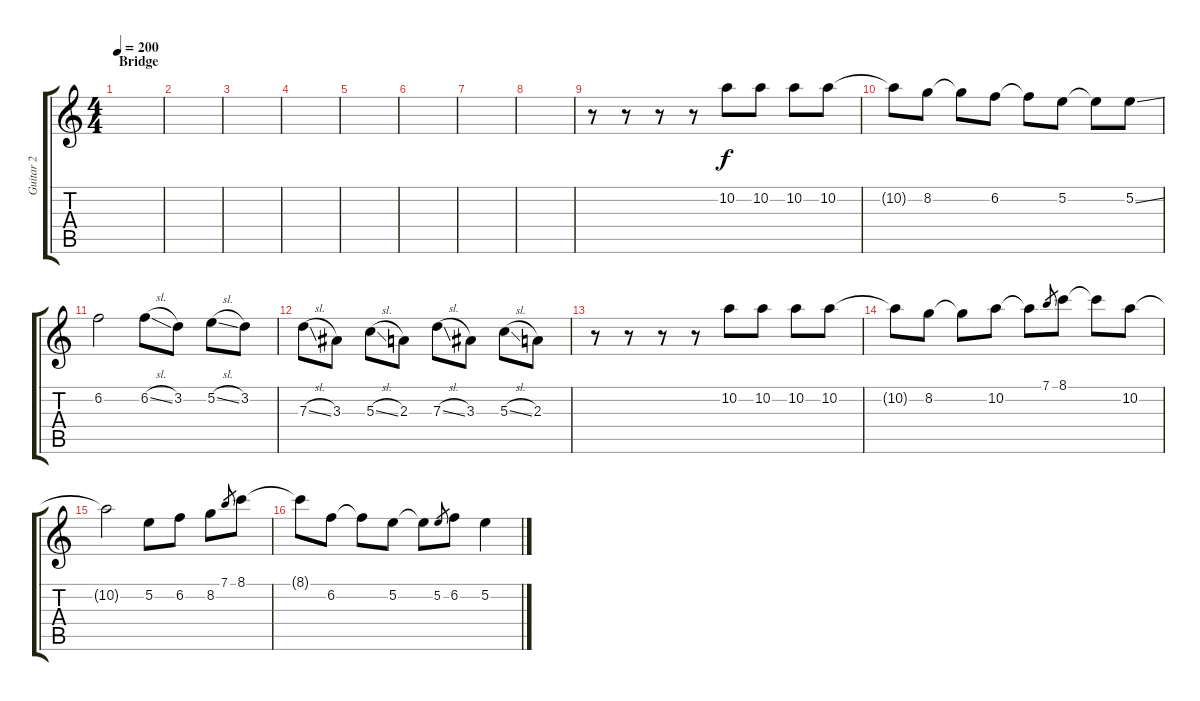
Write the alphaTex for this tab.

\track ("Guitar 2" "Guitar 2") {instrument distortionguitar}
\staff {score tabs}
\tuning (E4 B3 G3 D3 A2 D2) {hide}
\ts (4 4)
\section ("" "Bridge")
\tempo 200
\clef g2
\ks c
|
|
|
|
|
|
|
|
r.8{instrument electricguitarclean} r.8 r.8 r.8 10.2.8 10.2.8 10.2.8 10.2.8 |
10.2{t}.8 8.2.8 8.2{t}.8 6.2.8 6.2{t}.8 5.2.8 5.2{t}.8 5.2{ss}.8 |
6.2.2 6.2{sl}.8 3.2.8 5.2{sl}.8 3.2.8 |
7.3{sl}.8 3.3.8 5.3{sl}.8 2.3.8 7.3{sl}.8 3.3.8 5.3{sl}.8 2.3.8 |
r.8 r.8 r.8 r.8 10.2.8 10.2.8 10.2.8 10.2.8 |
10.2{t}.8 8.2.8 8.2{t}.8 10.2.8 10.2{t}.8 7.1.8{gr} 8.1.8 8.1{t}.8 10.2.8 |
10.2{t}.2 5.2.8 6.2.8 8.2.8 7.1.8{gr} 8.1.8 |
8.1{t}.8 6.2.8 6.2{t}.8 5.2.8 5.2{t}.8 5.2.8{gr} 6.2.8 5.2.4
